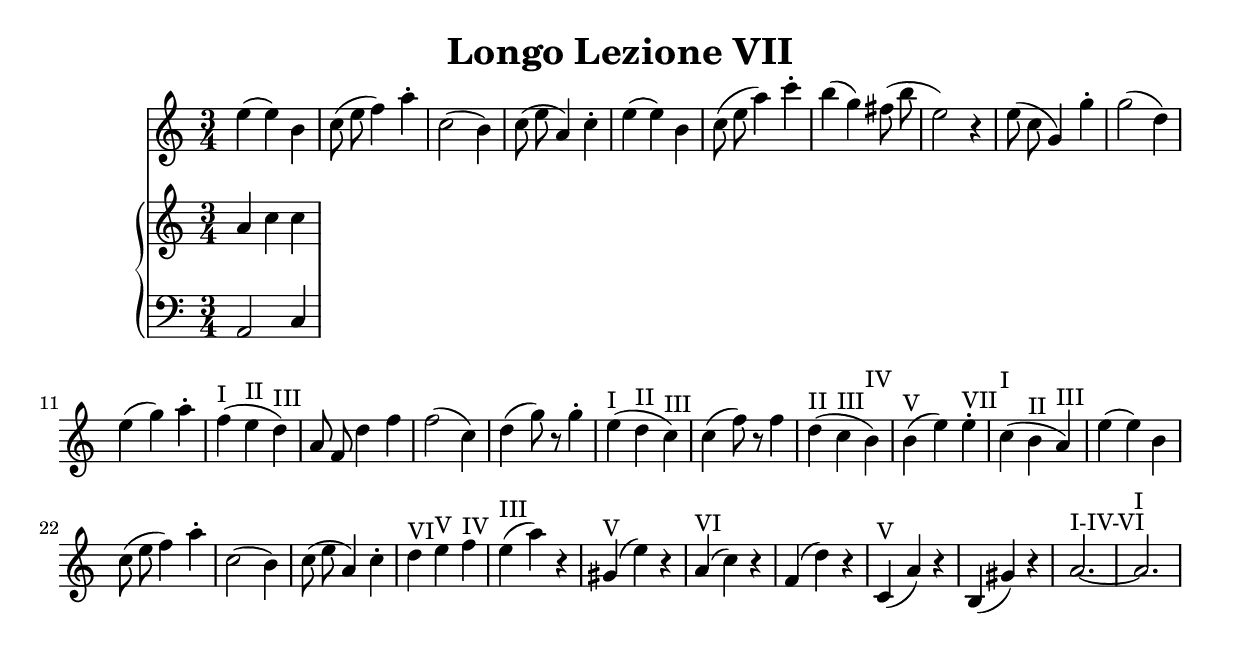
\header {
  title = "Longo Lezione VII"
}

\language "italiano"
melody = \relative {
  \clef treble
  \key la \minor
  \time 3/4

mi''4( mi) si
do8( mi fa4) la\staccato
do,2( si4)
do8( mi la,4) do\staccato
mi( mi) si
do8( mi la4) do\staccato
si( sol) fad8( si mi,2) r4
mi8( do sol4) sol'4\staccato
sol2( re4)
mi4( sol) la\staccato
fa(^I mi^II re)^III
la8 fa re'4 fa
fa2( do4)
re4( sol8) r8 sol4\staccato
mi4(^I re^II do)^III
do( fa8) r8 fa4
re(^II do^III si)^IV
si(^V mi) mi^VII\staccato
do(^I si^II la)^III
mi'( mi) si
do8( mi fa4) la\staccato
do,2( si4)
do8( mi la,4) do\staccato
re^VI mi^V fa^IV
mi(^III la) r4
sold,(^V mi') r4
la,(^VI do) r4
fa,( re') r4
do,(^V la') r4
si,( sold') r4
la2.~^I-IV-VI la^I

}

upper = \relative do'' {
  \clef treble
  \key la \minor
  \time 3/4

  la4 do do
}

lower = \relative do {
  \clef bass
  \key la \minor
  \time 3/4

  la2 do4
}

\score {
  <<
    \new Voice = "mel" { \autoBeamOff \melody }
    \new PianoStaff <<
      \new Staff = "upper" \upper
      \new Staff = "lower" \lower
    >>
  >>
  \layout {
    \context { \Staff \RemoveEmptyStaves }
  }
  \midi { }
}
